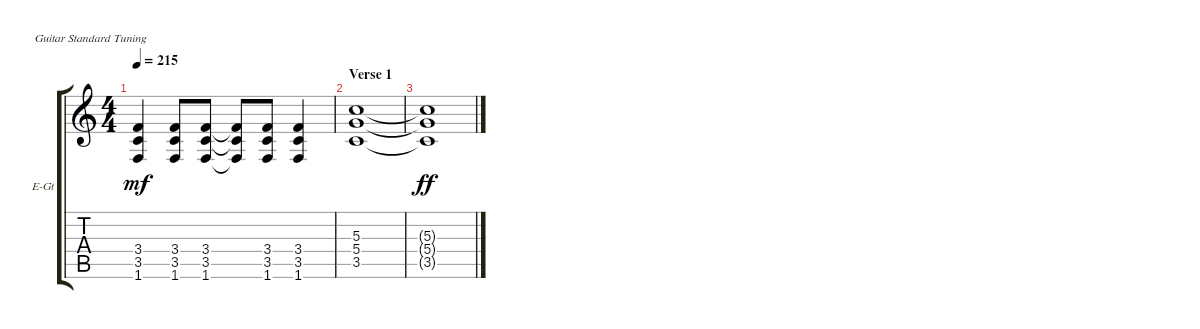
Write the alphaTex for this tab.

\bracketExtendMode groupsimilarinstruments
\firstSystemTrackNameOrientation horizontal
\otherSystemsTrackNameOrientation horizontal
\track ("Electric Guitar 2" "E-Gt") {instrument distortionguitar}
\staff {score tabs}
\tuning (E4 B3 G3 D3 A2 E2)
\ts (4 4)
\tempo 215
\clef g2
\ks c
(3.5 1.6 3.4).4{dy mf} (3.5 1.6 3.4).8 (3.5 1.6 3.4).8 (3.5{t} 1.6{t} 3.4{t}).8 (3.5 1.6 3.4).8 (3.5 1.6 3.4).4 |
\section ("" "Verse 1")
(3.5 5.4 5.3).1 |
(5.3{t} 5.4{t} 3.5{t}).1{dy ff}
